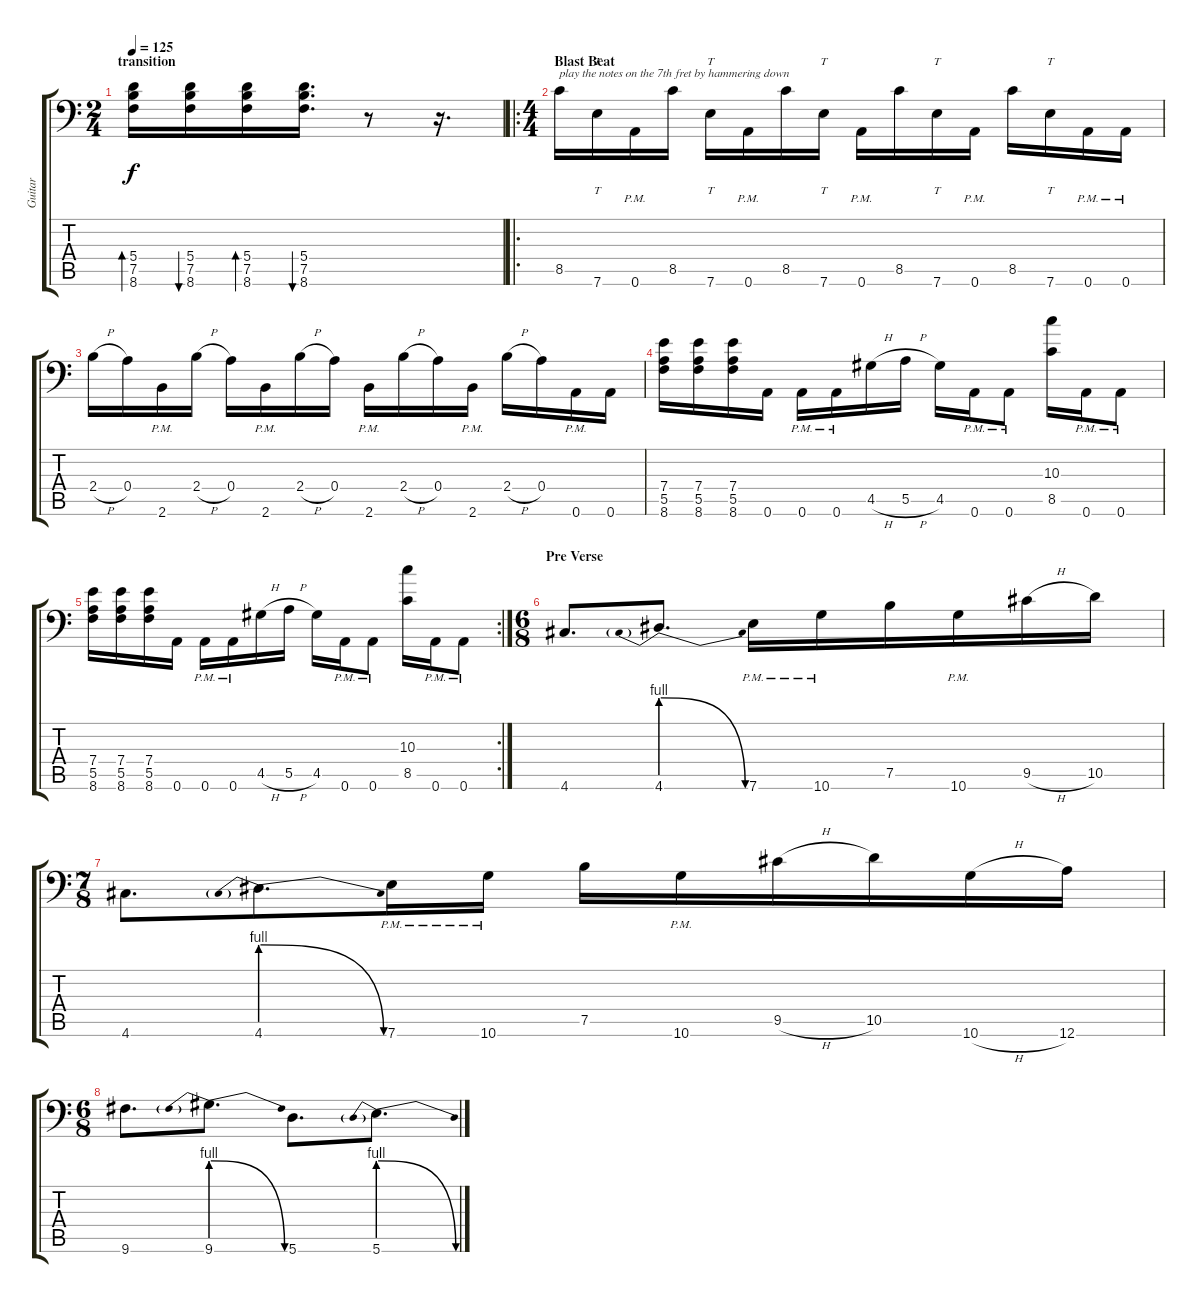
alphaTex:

\track ("Guitar" "Guitar") {instrument distortionguitar}
\staff {score tabs}
\tuning (B3 Gb3 D3 A2 E2 A1) {hide}
\ts (2 4)
\section ("" "transition")
\tempo 125
\clef f4
\ks c
(5.4 7.5 8.6).16{bd 60 dy f} (5.4 7.5 8.6).16{bu 60} (5.4 7.5 8.6).16{bd 60} (5.4 7.5 8.6).16{d bu 60} r.8 r.16{d} |
\ro
\ts (4 4)
\section ("" "Blast Beat")
8.5.16{txt "play the notes on the 7th fret by hammering down"} 7.6.16{tt} 0.6{pm}.16 8.5.16 7.6.16{tt} 0.6{pm}.16 8.5.16 7.6.16{tt} 0.6{pm}.16 8.5.16 7.6.16{tt} 0.6{pm}.16 8.5.16 7.6.16{tt} 0.6{pm}.16 0.6{pm}.16 |
2.4{h}.16 0.4.16 2.6{pm}.16 2.4{h}.16 0.4.16 2.6{pm}.16 2.4{h}.16 0.4.16 2.6{pm}.16 2.4{h}.16 0.4.16 2.6{pm}.16 2.4{h}.16 0.4.16 0.6{pm}.16 0.6.16 |
(7.4 5.5 8.6).16 (7.4 5.5 8.6).16 (7.4 5.5 8.6).16 0.6.16 0.6{pm}.16 0.6{pm}.16 4.5{h}.16 5.5{h}.16 4.5.16 0.6{pm}.16 0.6{pm}.8 (10.3 8.5).16 0.6{pm}.16 0.6{pm}.8 |
\rc 2
(7.4 5.5 8.6).16 (7.4 5.5 8.6).16 (7.4 5.5 8.6).16 0.6.16 0.6{pm}.16 0.6{pm}.16 4.5{h}.16 5.5{h}.16 4.5.16 0.6{pm}.16 0.6{pm}.8 (10.3 8.5).16 0.6{pm}.16 0.6{pm}.8 |
\ts (6 8)
\section ("" "Pre Verse")
4.6.8{d} 4.6{be (prebendrelease 0 4 60 0)}.8{d} 7.6{pm}.16 10.6{pm}.16 7.5.16 10.6{pm}.16 9.5{h}.16 10.5.16 |
\ts (7 8)
4.6.8{d} 4.6{be (prebendrelease 0 4 60 0)}.8{d} 7.6{pm}.16 10.6{pm}.16 7.5.16 10.6{pm}.16 9.5{h}.16 10.5.16 10.6{h}.16 12.6.16 |
\ts (6 8)
9.6.8{d} 9.6{be (prebendrelease 0 4 60 0)}.8{d} 5.6.8{d} 5.6{be (prebendrelease 0 4 60 0)}.8{d}
